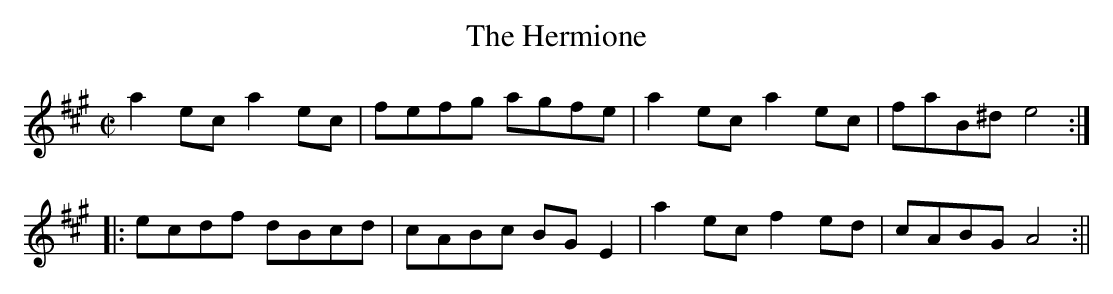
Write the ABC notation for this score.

X:1
T:Hermione, The
M:C|
L:1/8
K:A
a2 ec a2 ec|fefg agfe|a2 ec a2 ec|faB^d e4:|
|:ecdf dBcd|cABc BG E2|a2 ec f2 ed|cABG A4:||
